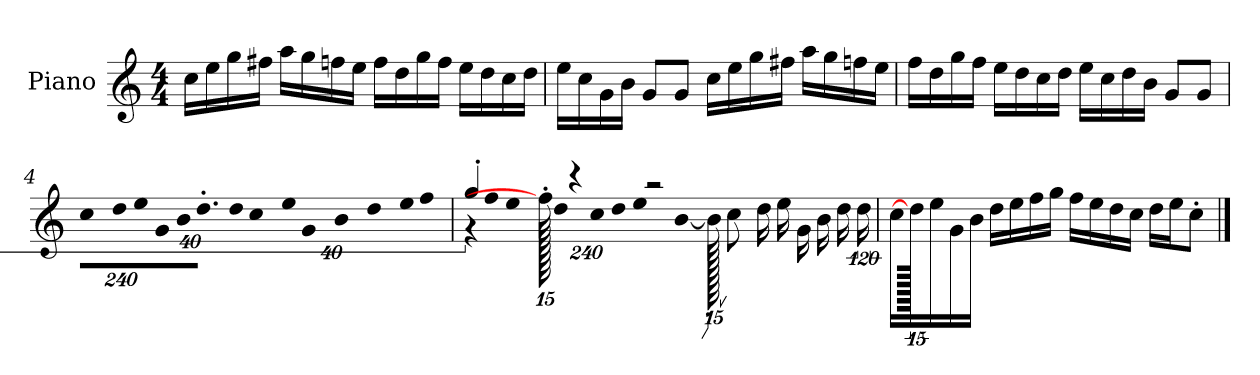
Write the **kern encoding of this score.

**kern
*part1
*staff1
*I"Piano
*I'P-no
*clefG2
*k[]
*M4/4
*MM90
=1
16cc\LL
16ee\
16gg\
16ff#X\JJ
16aa\LL
16gg\
16ffn\
16ee\JJ
16ff\LL
16dd\
16gg\
16ff\JJ
16ee\LL
16dd\
16cc\
16dd\JJ
=2
16ee\LL
16cc\
16g\
16b\JJ
8g/L
8g/J
16cc\LL
16ee\
16gg\
16ff#X\JJ
16aa\LL
16gg\
16ffn\
16ee\JJ
!!LO:LB:g=z
=3
16ff\LL
16dd\
16gg\
16ff\JJ
16ee\LL
16dd\
16cc\
16dd\JJ
16ee\LL
16cc\
16dd\
16b\JJ
8g/L
8g/J
=4
*Xbrackettup
!LO:N:vis=8
960%137cc\L
!LO:N:vis=16
1920%137dd\L
!LO:N:vis=16
1920%137ee\
!LO:N:vis=16
1920%137g\
!LO:N:vis=32
640%23b\K
!LO:N:vis=16.
960%103dd'\JJ
!LO:N:vis=32
640%23dd\KLL
!LO:N:vis=16
1920%137cc\
!LO:N:vis=32
640%23ee\K
!LO:N:vis=16
1920%137g\
!LO:N:vis=16
1920%137b\
!LO:N:vis=16
1920%137dd\
!LO:N:vis=32
640%23ee\K
[384%41ff\J
=5
*^
*	*brackettup
!	!LO:N:vis=32
4gg'/	640%23r
!	!LO:N:vis=16
.	1920%137ff\LL
!	!LO:N:vis=32
.	640%23ee\K
!	!LO:N:vis=16
.	1920%137dd\
!	!LO:N:vis=16
.	1920%137cc\
1920ff'\]	.
4r	.
!	!LO:N:vis=16
.	1920%137dd\
!	!LO:N:vis=32
.	640%23ee\K
.	[384%41b\J
.	1920b'\]
2r	8cc\L
.	16dd\L
.	16ee\JJ
.	16g\LL
.	16b\
.	16dd\
.	[1920%119dd\JJ
.	1920ryy
*v	*v
!!LO:LB:g=z
=6
16cc\LL
1920dd\]
16ee\
16g\
16b\JJ
16dd\LL
16ee\
16ff\
16gg\JJ
16ff\LL
16ee\
16dd\
16cc\JJ
16dd\LL
16ee\J
8cc'\J
==
*-
